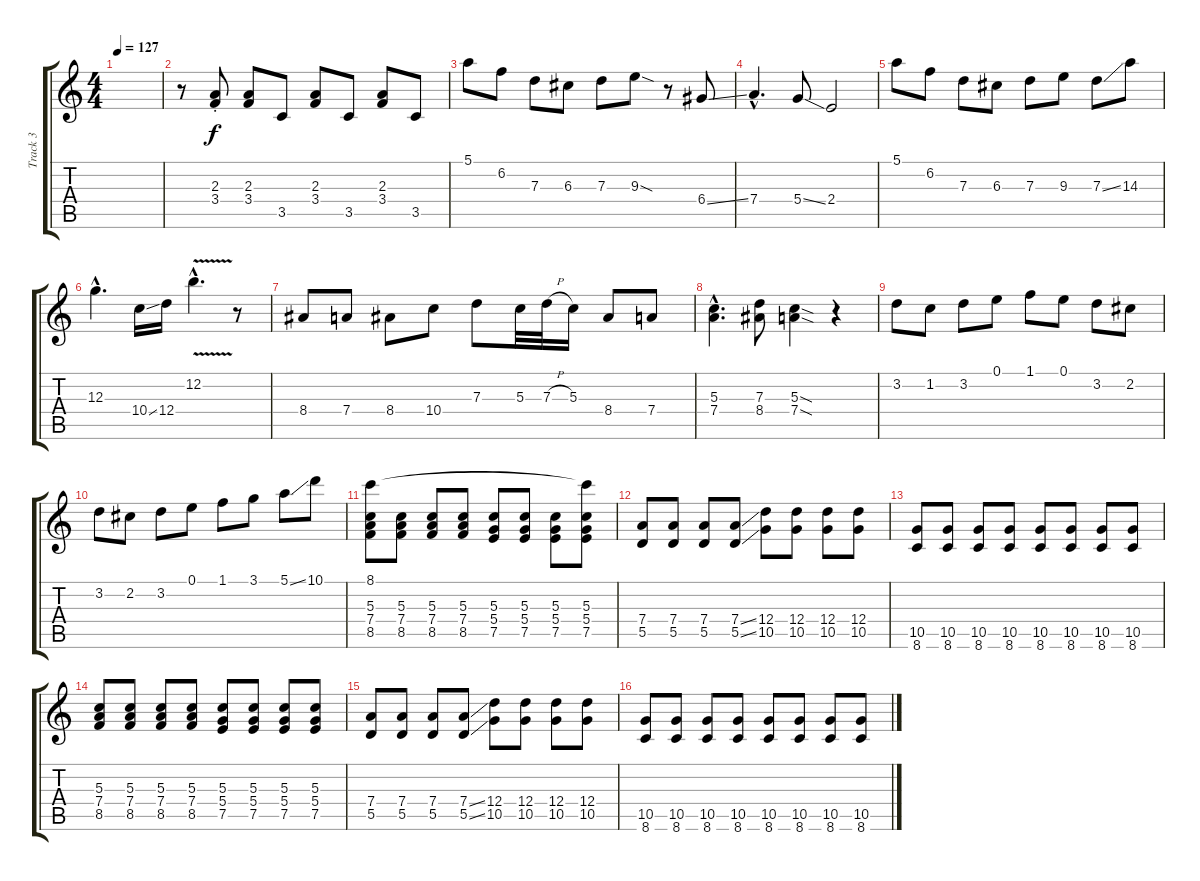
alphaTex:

\track ("Track 3" "Track 3") {instrument electricguitarmuted}
\staff {score tabs}
\tuning (E4 B3 G3 D3 A2 E2) {hide}
\ts (4 4)
\tempo 127
\clef g2
\ks c
|
r.8 (2.3{st} 3.4{st}).8 (2.3 3.4).8 3.5.8 (2.3 3.4).8 3.5.8 (2.3 3.4).8 3.5.8 |
5.1.8 6.2.8 7.3.8 6.3.8 7.3.8 9.3{sod}.8 r.8 6.4{ss}.8 |
7.4{hac}.4{d} 5.4{ss}.8 2.4.2 |
5.1.8 6.2.8 7.3.8 6.3.8 7.3.8 9.3.8 7.3{ss}.8 14.3.8 |
12.3{hac}.4{d} 10.4{ss}.16 12.4.16 12.2{v hac}.4{d} r.8 |
8.4.8 7.4.8 8.4.8 10.4.8 7.3.8 5.3.32 7.3{h}.32 5.3.16 8.4.8 7.4.8 |
(5.3{hac} 7.4{hac}).4{d} (7.3 8.4).8 (5.3{sod} 7.4{sod}).4 r.4 |
3.2.8 1.2.8 3.2.8 0.1.8 1.1.8 0.1.8 3.2.8 2.2.8 |
3.2.8 2.2.8 3.2.8 0.1.8 1.1.8 3.1.8 5.1{ss}.8 10.1.8 |
(8.1 5.3 7.4 8.5).8{instrument overdrivenguitar} (5.3 7.4 8.5).8 (5.3 7.4 8.5).8 (5.3 7.4 8.5).8 (5.3 5.4 7.5).8 (5.3 5.4 7.5).8 (5.3 5.4 7.5).8 (8.1{t} 5.3 5.4 7.5).8 |
(7.4 5.5).8 (7.4 5.5).8 (7.4 5.5).8 (7.4{ss} 5.5{ss}).8 (12.4 10.5).8 (12.4 10.5).8 (12.4 10.5).8 (12.4 10.5).8 |
(10.5 8.6).8 (10.5 8.6).8 (10.5 8.6).8 (10.5 8.6).8 (10.5 8.6).8 (10.5 8.6).8 (10.5 8.6).8 (10.5 8.6).8 |
(5.3 7.4 8.5).8{instrument overdrivenguitar} (5.3 7.4 8.5).8 (5.3 7.4 8.5).8 (5.3 7.4 8.5).8 (5.3 5.4 7.5).8 (5.3 5.4 7.5).8 (5.3 5.4 7.5).8 (5.3 5.4 7.5).8 |
(7.4 5.5).8 (7.4 5.5).8 (7.4 5.5).8 (7.4{ss} 5.5{ss}).8 (12.4 10.5).8 (12.4 10.5).8 (12.4 10.5).8 (12.4 10.5).8 |
(10.5 8.6).8 (10.5 8.6).8 (10.5 8.6).8 (10.5 8.6).8 (10.5 8.6).8 (10.5 8.6).8 (10.5 8.6).8 (10.5 8.6).8
